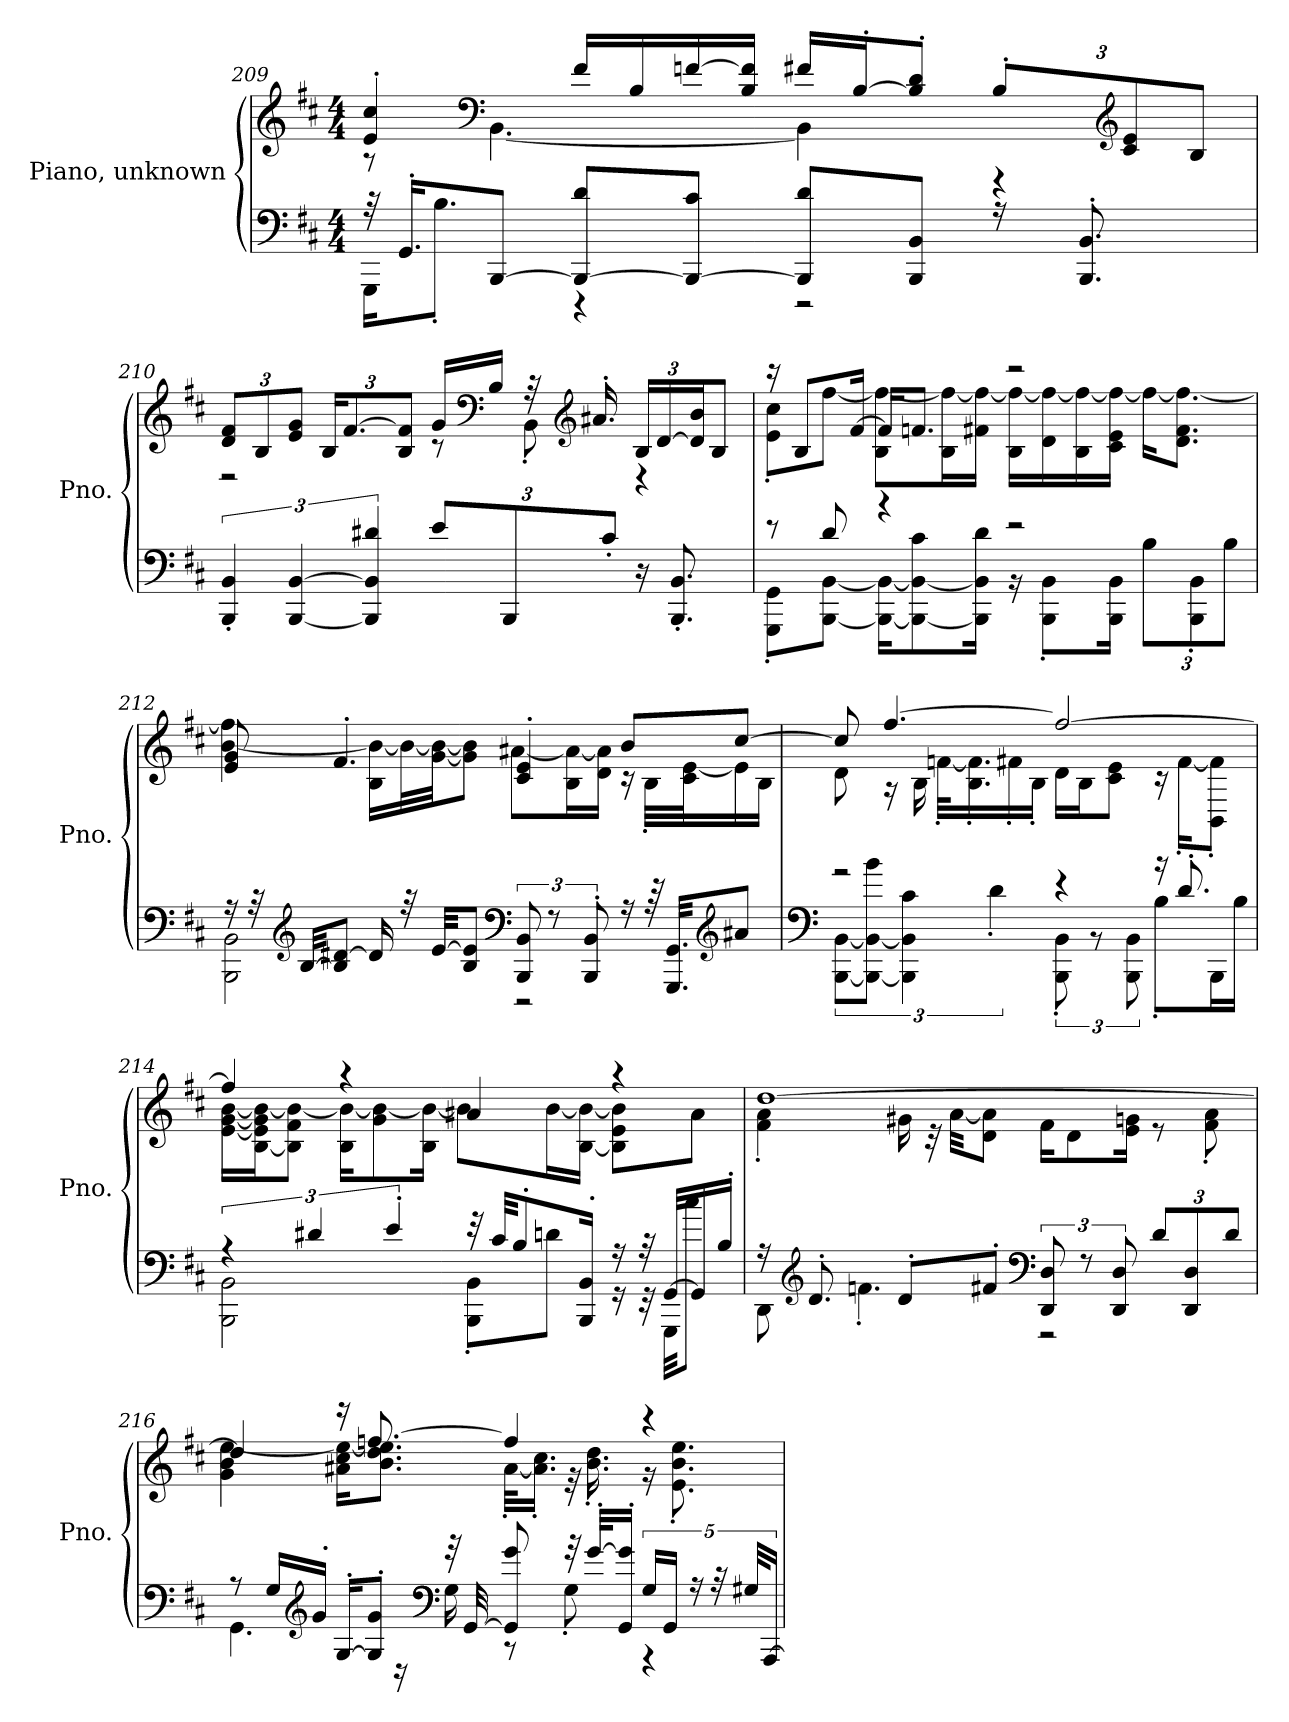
**kern	**kern
*part1	*part1
*staff2	*staff1
*I"Piano, unknown	*
*I'Pno.	*
*clefF4	*clefG2
*k[f#c#]	*k[f#c#]
*M4/4	*M4/4
=209	=209
*^	*^
32r	16GGG\KL	4e/' 4cc#/'	8r
16.GG'/KL	.	.	.
.	8.B'\J	.	.
*	*	*clefF4	*
[8BBB/J	.	.	[4.BB\
8BBB/_ 8d/L	4r	16f#/LL	.
.	.	16B/	.
8BBB/_ 8c#/J	.	[16fn/	.
.	.	16B/ 16f/]JJ	.
8BBB/] 8d/L	2r	16f#X/LL	4BB\]
.	.	[16B'/J	.
8BBB/ 8BB/J	.	8B/]' 8d/'J	.
*	*	*Xbrackettup	*
16r	.	12B'/L	4r
8.BBB/' 8.BB/'	.	.	.
*	*	*clefG2	*
.	.	12c#/ 12e/	.
.	.	12B/J	.
*v	*v	*	*
!!LO:PB:g=z	!!
=210	=210	=210
6BBB/' 6BB/'	12d/ 12f#/L	2r
.	12B/	.
[6BBB/ [6BB/	12e/ 12g/J	.
.	24B/KL	.
.	[12.f#/	.
6BBB/] 6BB/] 6d#X/	.	.
.	12B/ 12f#/]J	.
*Xbrackettup	*	*
12e/L	16g/LL	8r
*	*clefF4	*
.	16B/JJ	.
12BBB/	.	.
.	32r	8BB'\
*	*clefG2	*
.	16.a#X'/	.
12c#'/J	.	.
16r	24B/LL	4r
.	[24d/	.
8.BBB/' 8.BB/'	.	.
.	24d/] 24b/J	.
.	8B/J	.
=211	=211	=211
*^	*	*
8r	8GGG\' 8GG\'L	16r	8e\' 8cc#\'L
.	.	8B/L	.
8d/	[8BBB\ [8BB\J	.	[8ff#\J
.	.	[16f#/Jk	.
4r	16BBB\_ 16BB\_KL	16f#/KL]	8B\ 8ff#\_L
.	8BBB\_ 8BB\_ 8c#\	8.fn/J	.
.	.	.	16B\ 16ff#\_L
.	16BBB\] 16BB\] 16d\Jk	.	16f#X\ 16ff#\_JJ
2r	16r	2r	16B\ 16ff#\_LL
.	8BBB\' 8BB\'L	.	16d\ 16ff#\_
.	.	.	16B\ 16ff#\_
.	16BBB\ 16BB\Jk	.	16c#\ 16e\ 16ff#\_JJ
.	12B\L	.	16ff#\KL_
.	.	.	8.d\ 8.f#\ 8.ff#\_J
.	12BBB\' 12BB\'	.	.
.	12B\J	.	.
!!LO:LB:g=z	!!
=212	=212	=212	=212
16r	2BBB\ 2BB\	8e/ 8g/	[4b\ 4ff#\]
32r	.	.	.
*clefG2	*	*	*
[32B/KKL	.	.	.
8B/] [8d#X/J	.	4.f#'/	.
16d#/]	.	.	16B\ 16b\_LL
32r	.	.	32b\L_
[32e/KKL	.	.	[32g\ 32b\_JJ
8B/ 8e/]J	.	.	8g\] 8b\]J
*clefF4	*	*	*
*brackettup	*	*	*
12BBB/ 12BB/	2r	4c#/' 4e/'	[8a#X\L
12r	.	.	.
.	.	.	16B\ 16a#\_L
12BBB/' 12BB/'	.	.	.
.	.	.	16d\ 16a#\]JJ
16r	.	8b/L	16r
64r	.	.	32B'\LLL
32.GGG/ 32.GG/KKL	.	.	.
.	.	.	32c#\ [32e\J
*clefG2	*	*	*
8a#X/J	.	[8cc#/J	16e\]
.	.	.	16B\JJ
!!LO:LB:g=z	!!
=213	=213	=213	=213
*clefF4	*	*	*
2r	[12BBB\ [12BB\L	8cc#/]	8d\
.	12BBB\_ 12BB\_ 12b\J	.	.
.	.	[4.ff#/	16r
.	6BBB\] 6BB\] 6c#\	.	.
.	.	.	16B\
.	.	.	[32fn'\KLL
.	.	.	16.B\' 16.f\]'
.	6d'\	.	.
.	.	.	16f#X'\
.	.	.	16B'\JJ
4r	12BBB\' 12BB\'	2ff#/_	16d\LL
.	.	.	16B\J
.	12r	.	.
.	.	.	8c#\ 8e\J
.	12BBB\ 12BB\	.	.
16r	8B'\L	.	16r
8.d'/	.	.	[16f#'\KL
.	16BBB\L	.	8BB\' 8f#\]'J
.	16B\JJ	.	.
=214	=214	=214	=214
6r	2BBB\ 2BB\	4ff#/]	[16e\ [16g\ [16b\LL
.	.	.	[16B\ 16e\] 16g\] 16b\_J
.	.	.	8B\] 8f#\ 8b\_J
6d#X/	.	.	.
.	.	4r	16B\ 16b\_KL
.	.	.	8g\ 8b\_
6e'/	.	.	.
.	.	.	16B\ 16b\_Jk
32r	8BBB\' 8BB\'L	4a#X/	8b\L]
32c#/KKL	.	.	.
8B'/	.	.	.
.	8dn\J	.	[16b\L
16BBB/' 16BB/'Jk	.	.	[16B\ 16b\_JJ
16r	16r	4r	8B\] 8e\ 8b\]L
32r	32r	.	.
[32GG/KLL	32GGG\KKL	.	.
16GG/]	8cc#\J	.	8a#\J
16B'/JJ	.	.	.
!!LO:LB:g=z	!!
=215	=215	=215	=215
16r	8DD\	[1dd	4f#\' 4a\'
*clefG2	*	*	*
8.d'/	.	.	.
.	4.fn'\	.	.
8d'/L	.	.	16g#X\
.	.	.	32r
.	.	.	[32a\KKL
8f#X'/J	.	.	8d\ 8a\]J
*clefF4	*	*	*
12DD/ 12D/	2r	.	16f#\KL
.	.	.	8d\
12r	.	.	.
12DD/ 12D/	.	.	.
.	.	.	16e\ 16gn\Jk
*Xbrackettup	*	*	*
12d/L	.	.	8r
12DD/ 12D/	.	.	.
.	.	.	8f#\' 8a\'
12d/J	.	.	.
!!LO:LB:g=z	!!
=216	=216	=216	=216
8r	4.GG\	4dd/]	4g\ 4b\ [4ee\
16G/LL	.	.	.
*clefG2	*	*	*
16g'/JJ	.	.	.
[16G'/KL	.	16r	16a#X\ 16cc#\ 16ee\_KL
8G/]' 8g/'J	.	[8.ffn/	8.b\ 8.dd\ 8.ee\]J
.	16r	.	.
*clefF4	*	*	*
32r	16G\	.	.
[32GG/	.	.	.
8GG/] 8g/	8r	4ff/]	[32a#'\KLL
.	.	.	16.a#\]' 16.cc#\'JJ
32r	8G'\	.	32r
[32g'/KLL	.	.	16.b\' 16.dd\'
16GG/' 16g/]'JJ	.	.	.
*brackettup	*	*	*
20G/LL	4r	4r	16r
20GG/JJ	.	.	.
.	.	.	8.e\' 8.b\' 8.ee\'
20r	.	.	.
40r	.	.	.
40G#X/KLL	.	.	.
[20AAA/JJ	.	.	.
*v	*v	*	*
*	*v	*v
=	=
*-	*-
